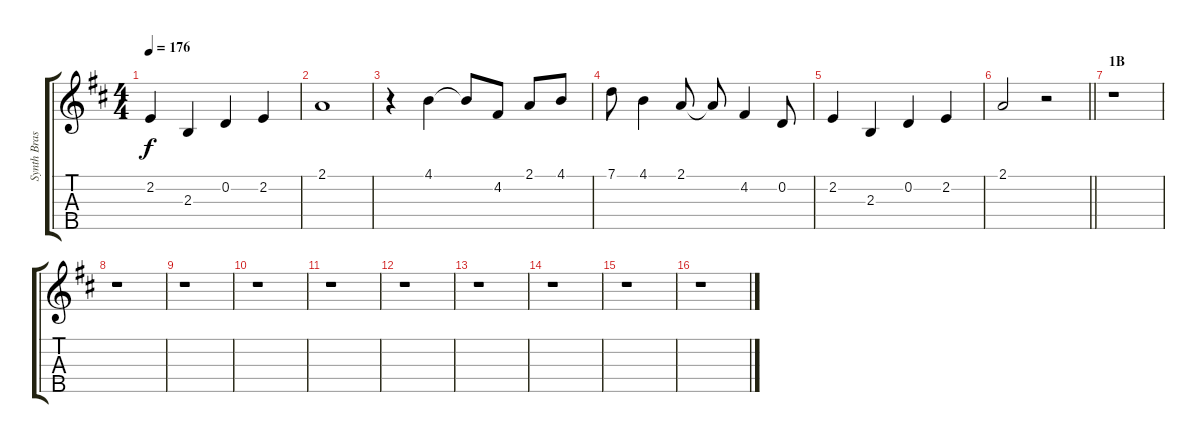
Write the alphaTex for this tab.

\track ("Synth Brass II" "Synth Bras") {instrument brasssection}
\staff {score tabs}
\tuning (G3 D3 A2 E2 B1) {hide}
\ts (4 4)
\tempo 176
\clef g2
\ks d
2.2.4{ot 8vb dy f} 2.3.4{ot 8vb} 0.2.4{ot 8vb} 2.2.4{ot 8vb} |
2.1.1{ot 8vb} |
r.4{ot 8vb} 4.1.4{ot 8vb} 4.1{t}.8{ot 8vb} 4.2.8{ot 8vb} 2.1.8{ot 8vb} 4.1.8{ot 8vb} |
7.1.8{ot 8vb} 4.1.4{ot 8vb} 2.1.8{ot 8vb} 2.1{t}.8{ot 8vb} 4.2.4{ot 8vb} 0.2.8{ot 8vb} |
2.2.4{ot 8vb} 2.3.4{ot 8vb} 0.2.4{ot 8vb} 2.2.4{ot 8vb} |
\barLineRight lightlight
2.1.2{ot 8vb} r.2 |
\section ("" "1B")
r.1 |
r.1 |
r.1 |
r.1 |
r.1 |
r.1 |
r.1 |
r.1 |
r.1 |
r.1
